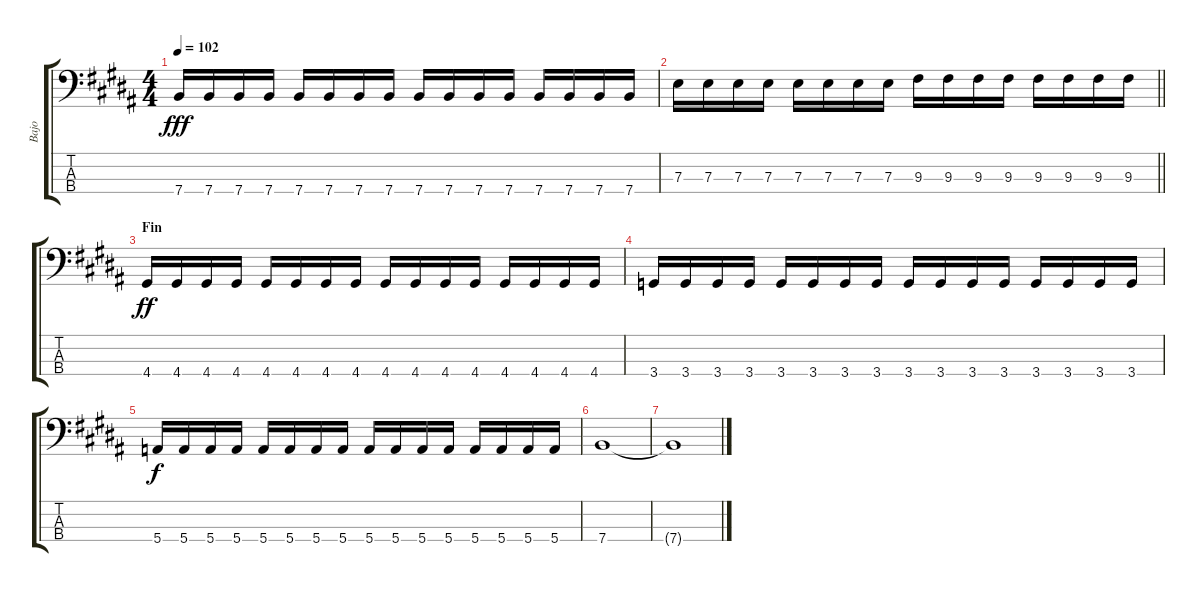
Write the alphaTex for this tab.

\track ("Bajo" "Bajo") {instrument electricbasspick}
\staff {score tabs}
\tuning (G2 D2 A1 E1) {hide}
\ts (4 4)
\tempo 102
\clef f4
\ks b
7.4.16{dy fff} 7.4.16 7.4.16 7.4.16 7.4.16 7.4.16 7.4.16 7.4.16 7.4.16 7.4.16 7.4.16 7.4.16 7.4.16 7.4.16 7.4.16 7.4.16 |
\barLineRight lightlight
7.3.16 7.3.16 7.3.16 7.3.16 7.3.16 7.3.16 7.3.16 7.3.16 9.3.16 9.3.16 9.3.16 9.3.16 9.3.16 9.3.16 9.3.16 9.3.16 |
\section ("" "Fin")
4.4.16{dy ff} 4.4.16 4.4.16 4.4.16 4.4.16 4.4.16 4.4.16 4.4.16 4.4.16 4.4.16 4.4.16 4.4.16 4.4.16 4.4.16 4.4.16 4.4.16 |
3.4.16 3.4.16 3.4.16 3.4.16 3.4.16 3.4.16 3.4.16 3.4.16 3.4.16 3.4.16 3.4.16 3.4.16 3.4.16 3.4.16 3.4.16 3.4.16 |
5.4.16{dy f} 5.4.16 5.4.16 5.4.16 5.4.16 5.4.16 5.4.16 5.4.16 5.4.16 5.4.16 5.4.16 5.4.16 5.4.16 5.4.16 5.4.16 5.4.16 |
7.4.1 |
7.4{t}.1
